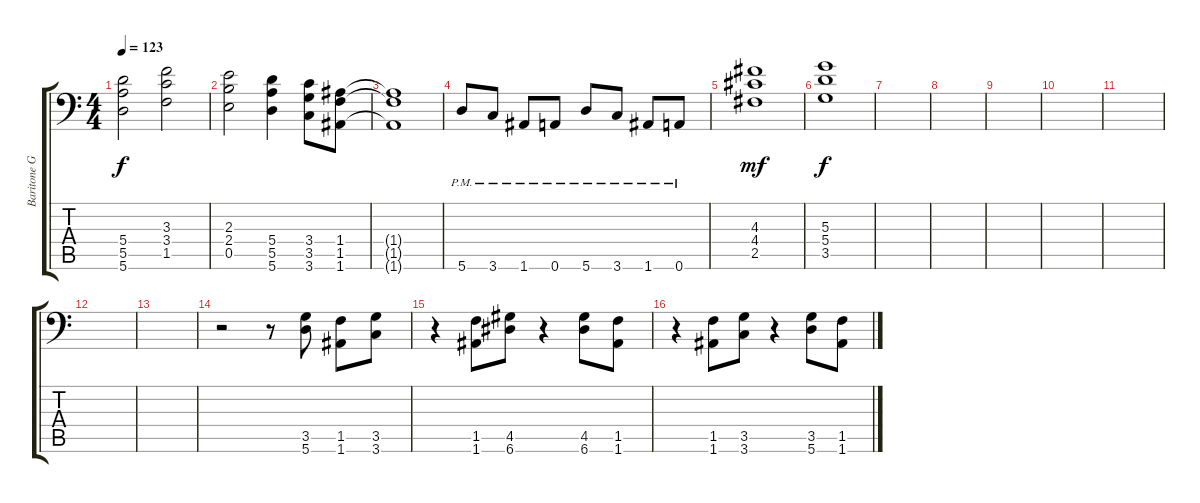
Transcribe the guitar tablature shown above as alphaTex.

\track ("Baritone Guitar" "Baritone G") {instrument distortionguitar}
\staff {score tabs}
\tuning (B3 Gb3 D3 A2 E2 A1) {hide}
\ts (4 4)
\tempo 123
\clef f4
\ks c
(5.4 5.5 5.6).2{dy f} (3.3 3.4 1.5).2 |
(2.3 2.4 0.5).2 (5.4 5.5 5.6).4 (3.4 3.5 3.6).8 (1.4 1.5 1.6).8 |
(1.4{t} 1.5{t} 1.6{t}).1 |
5.6{pm}.8 3.6{pm}.8 1.6{pm}.8 0.6{pm}.8 5.6{pm}.8 3.6{pm}.8 1.6{pm}.8 0.6{pm}.8 |
(4.3 4.4 2.5).1{dy mf} |
(5.3 5.4 3.5).1{dy f} |
|
|
|
|
|
|
|
r.2 r.8 (3.5 5.6).8 (1.5 1.6).8 (3.5 3.6).8 |
r.4 (1.5 1.6).8 (4.5 6.6).8 r.4 (4.5 6.6).8 (1.5 1.6).8 |
r.4 (1.5 1.6).8 (3.5 3.6).8 r.4 (3.5 5.6).8 (1.5 1.6).8
